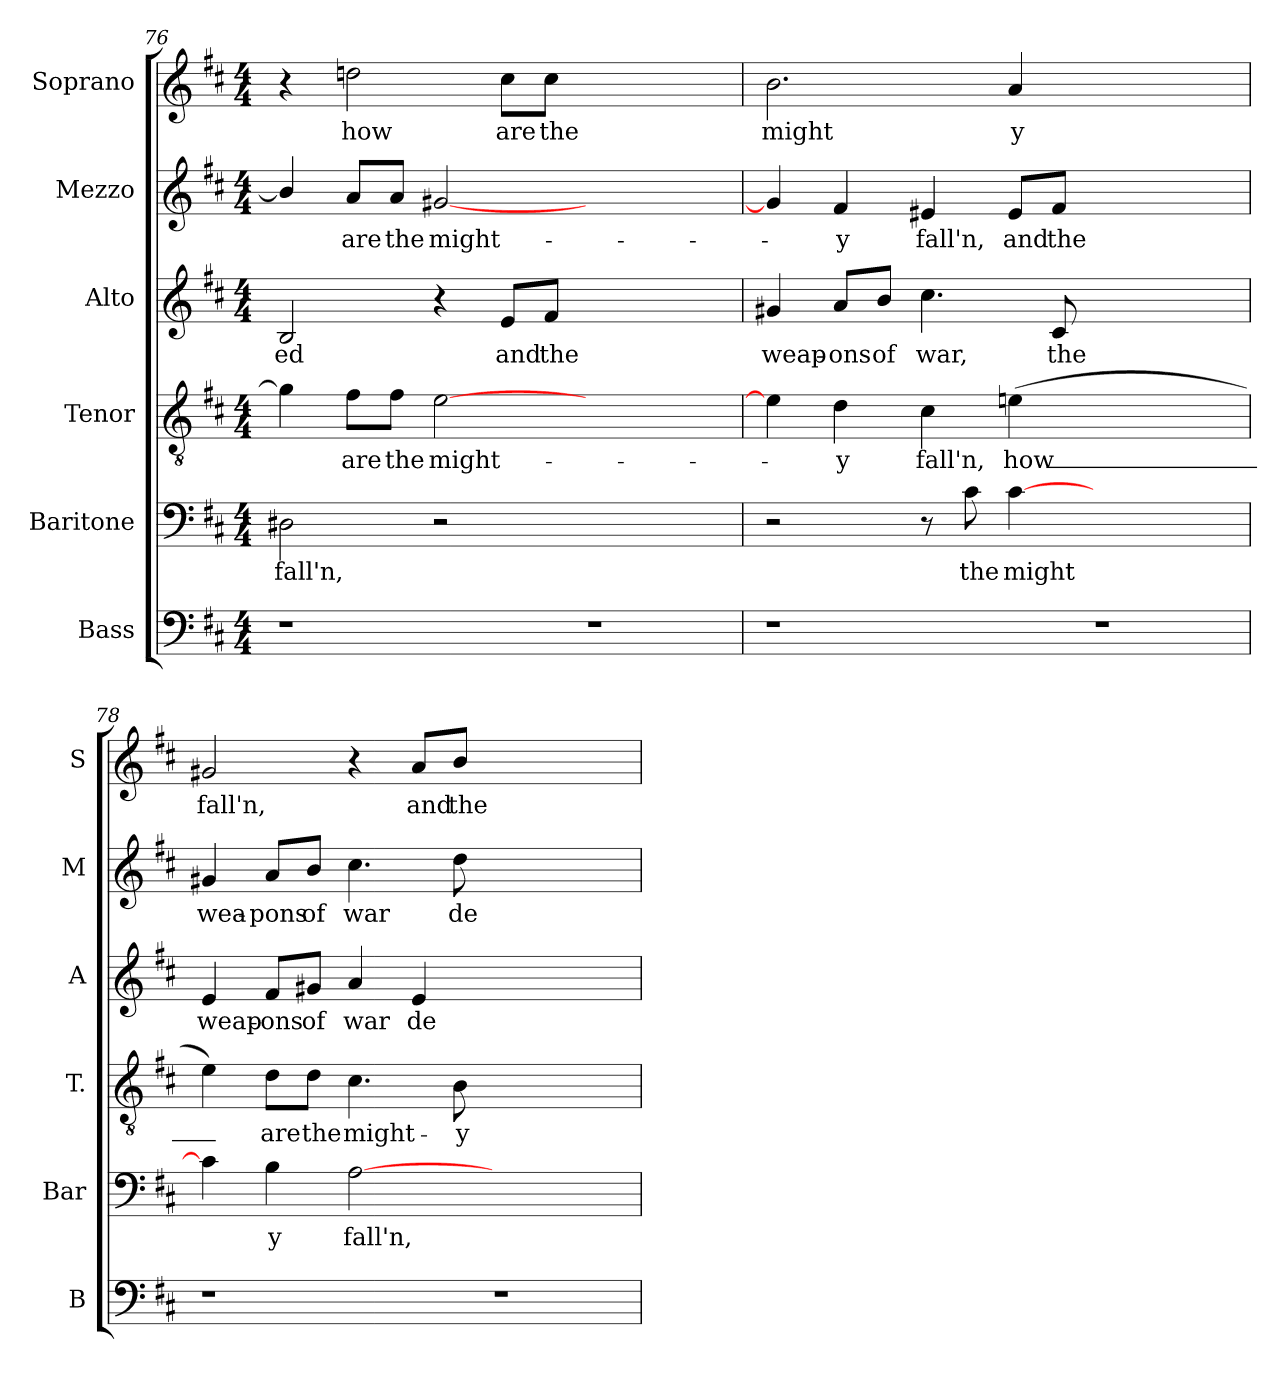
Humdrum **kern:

**kern	**kern	**text	**kern	**text	**kern	**text	**kern	**text	**kern	**text
*part6	*part5	*part5	*part4	*part4	*part3	*part3	*part2	*part2	*part1	*part1
*staff6	*staff5	*staff5	*staff4	*staff4	*staff3	*staff3	*staff2	*staff2	*staff1	*staff1
*I"Bass	*I"Baritone	*	*I"Tenor	*	*I"Alto	*	*I"Mezzo	*	*I"Soprano	*
*I'B	*I'Bar	*	*I'T.	*	*I'A	*	*I'M	*	*I'S	*
*clefF4	*clefF4	*	*clefGv2	*	*clefG2	*	*clefG2	*	*clefG2	*
*	*	*	*ITrd7c12	*	*	*	*	*	*	*
*k[f#c#]	*k[f#c#]	*	*k[f#c#]	*	*k[f#c#]	*	*k[f#c#]	*	*k[f#c#]	*
*D:	*D:	*	*D:	*	*D:	*	*D:	*	*D:	*
*M4/4	*M4/4	*	*M4/4	*	*M4/4	*	*M4/4	*	*M4/4	*
=76	=76	=76	=76	=76	=76	=76	=76	=76	=76	=76
!	!	!LO:LY:b:color=#000000	!	!	!	!	!	!	!	!
!	!	!	!	!	!	!LO:LY:b:color=#000000	!	!	!	!
1r	2D#Xi\	fall'n,	4Gi\]	.	2Bi/	-ed	4bi/]	.	4r	.
!	!	!	!	!LO:LY:b:color=#000000	!	!	!	!	!	!
!	!	!	!	!	!	!	!	!LO:LY:b:color=#000000	!	!
!	!	!	!	!	!	!	!	!	!	!LO:LY:b:color=#000000
.	.	.	8F#i\L	are	.	.	8ai/L	are	2ddni\	how
!	!	!	!	!LO:LY:b:color=#000000	!	!	!	!	!	!
!	!	!	!	!	!	!	!	!LO:LY:b:color=#000000	!	!
.	.	.	8F#i\J	the	.	.	8ai/J	the	.	.
!	!	!	!	!LO:LY:b:color=#000000	!	!	!	!	!	!
!	!	!	!	!	!	!	!	!LO:LY:b:color=#000000	!	!
.	2r	.	[2Ei\	might-	4r	.	[2g#Xi/	might-	.	.
!	!	!	!	!	!	!LO:LY:b:color=#000000	!	!	!	!
!	!	!	!	!	!	!	!	!	!	!LO:LY:b:color=#000000
.	.	.	.	.	8ei/L	and	.	.	8cc#i\L	are
!	!	!	!	!	!	!LO:LY:b:color=#000000	!	!	!	!
!	!	!	!	!	!	!	!	!	!	!LO:LY:b:color=#000000
.	.	.	.	.	8f#i/J	the	.	.	8cc#i\J	the
1r	1ryy	.	1ryy	.	1ryy	.	1ryy	.	1ryy	.
=77	=77	=77	=77	=77	=77	=77	=77	=77	=77	=77
!	!	!	!	!	!	!LO:LY:b:color=#000000	!	!	!	!
!	!	!	!	!	!	!	!	!	!	!LO:LY:b:color=#000000
1r	2r	.	4Ei\]	.	4g#Xi/	weap-	4g#i/]	.	2.bi\	might
!	!	!	!	!LO:LY:b:color=#000000	!	!	!	!	!	!
!	!	!	!	!	!	!LO:LY:b:color=#000000	!	!	!	!
!	!	!	!	!	!	!	!	!LO:LY:b:color=#000000	!	!
.	.	.	4Di\	-y	8ai/L	ons	4f#i/	-y	.	.
!	!	!	!	!	!	!LO:LY:b:color=#000000	!	!	!	!
.	.	.	.	.	8bi/J	of	.	.	.	.
!	!	!	!	!LO:LY:b:color=#000000	!	!	!	!	!	!
!	!	!	!	!	!	!LO:LY:b:color=#000000	!	!	!	!
!	!	!	!	!	!	!	!	!LO:LY:b:color=#000000	!	!
.	8r	.	4C#i\	fall'n,	4.cc#i\	war,	4e#Xi/	fall'n,	.	.
!	!	!LO:LY:b:color=#000000	!	!	!	!	!	!	!	!
.	8c#i\	the	.	.	.	.	.	.	.	.
!	!	!LO:LY:b:color=#000000	!	!	!	!	!	!	!	!
!	!	!	!	!LO:LY:b:color=#000000	!	!	!	!	!	!
!	!	!	!	!	!	!	!	!LO:LY:b:color=#000000	!	!
!	!	!	!	!	!	!	!	!	!	!LO:LY:b:color=#000000
.	[4c#i\	might	(4Eni\	how_	.	.	8e#i/L	and	4ai/	y
!	!	!	!	!	!	!LO:LY:b:color=#000000	!	!	!	!
!	!	!	!	!	!	!	!	!LO:LY:b:color=#000000	!	!
.	.	.	.	.	8c#i/	the	8f#i/J	the	.	.
1r	1ryy	.	1ryy	.	1ryy	.	1ryy	.	1ryy	.
!!LO:LB:g=z
=78	=78	=78	=78	=78	=78	=78	=78	=78	=78	=78
!	!	!	!	!	!	!LO:LY:b:color=#000000	!	!	!	!
!	!	!	!	!	!	!	!	!LO:LY:b:color=#000000	!	!
!	!	!	!	!	!	!	!	!	!	!LO:LY:b:color=#000000
1r	4c#i\]	.	4Ei\)	.	4ei/	weap-	4g#Xi/	wea-	2g#Xi/	fall'n,
!	!	!LO:LY:b:color=#000000	!	!	!	!	!	!	!	!
!	!	!	!	!LO:LY:b:color=#000000	!	!	!	!	!	!
!	!	!	!	!	!	!LO:LY:b:color=#000000	!	!	!	!
!	!	!	!	!	!	!	!	!LO:LY:b:color=#000000	!	!
.	4Bi\	y	8Di\L	are	8f#i/L	ons	8ai/L	-pons	.	.
!	!	!	!	!LO:LY:b:color=#000000	!	!	!	!	!	!
!	!	!	!	!	!	!LO:LY:b:color=#000000	!	!	!	!
!	!	!	!	!	!	!	!	!LO:LY:b:color=#000000	!	!
.	.	.	8Di\J	the	8g#Xi/J	of	8bi/J	of	.	.
!	!	!LO:LY:b:color=#000000	!	!	!	!	!	!	!	!
!	!	!	!	!LO:LY:b:color=#000000	!	!	!	!	!	!
!	!	!	!	!	!	!LO:LY:b:color=#000000	!	!	!	!
!	!	!	!	!	!	!	!	!LO:LY:b:color=#000000	!	!
.	[2Ai\	fall'n,	4.C#i\	might-	4ai/	war	4.cc#i\	war	4r	.
!	!	!	!	!	!	!LO:LY:b:color=#000000	!	!	!	!
!	!	!	!	!	!	!	!	!	!	!LO:LY:b:color=#000000
.	.	.	.	.	4ei/	de-	.	.	8ai/L	and
!	!	!	!	!LO:LY:b:color=#000000	!	!	!	!	!	!
!	!	!	!	!	!	!	!	!LO:LY:b:color=#000000	!	!
!	!	!	!	!	!	!	!	!	!	!LO:LY:b:color=#000000
.	.	.	8BBi\	y	.	.	8ddi\	de-	8bi/J	the
1r	1ryy	.	1ryy	.	1ryy	.	1ryy	.	1ryy	.
=	=	=	=	=	=	=	=	=	=	=
*-	*-	*-	*-	*-	*-	*-	*-	*-	*-	*-
